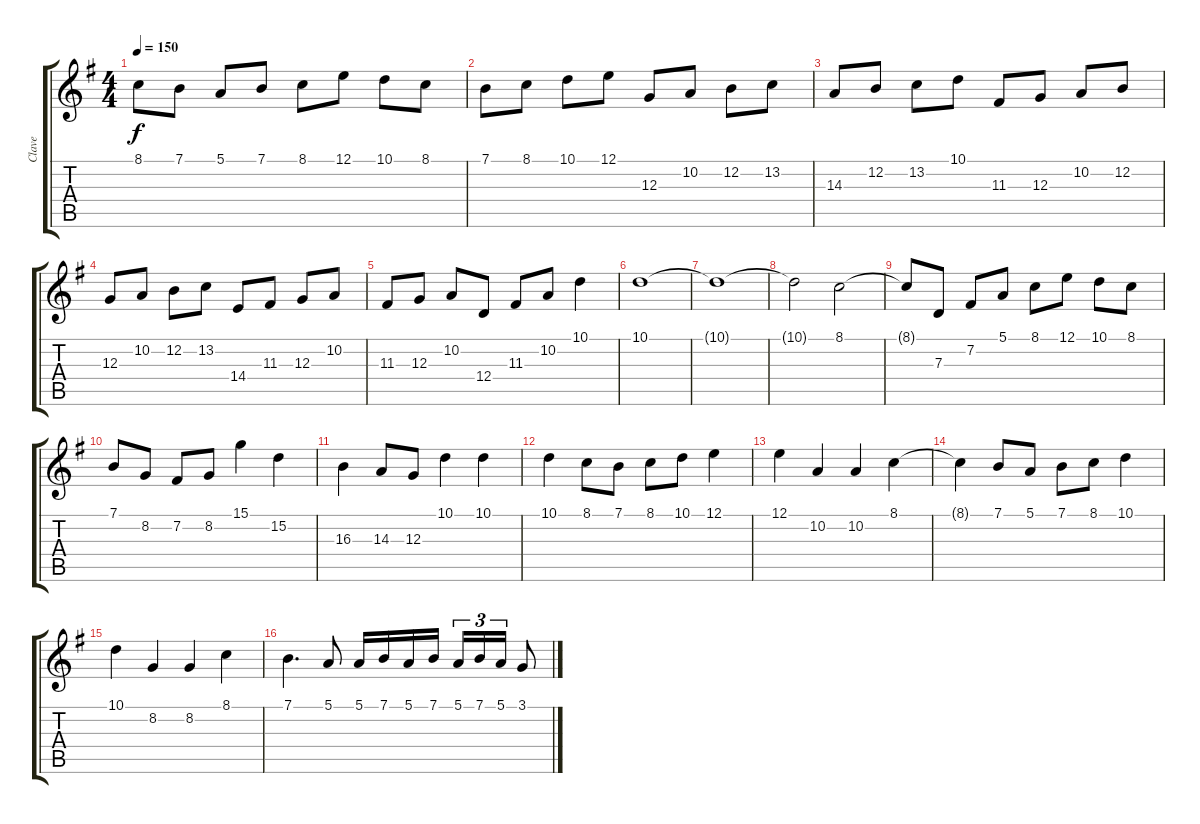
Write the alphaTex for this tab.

\track ("Clave" "Clave") {instrument harpsichord}
\staff {score tabs}
\tuning (E4 B3 G3 D3 A2 E2) {hide}
\ts (4 4)
\tempo 150
\clef g2
\ks g
8.1{t}.8{dy f} 7.1.8 5.1.8 7.1.8 8.1.8 12.1.8 10.1.8 8.1.8 |
7.1.8 8.1.8 10.1.8 12.1.8 12.3.8 10.2.8 12.2.8 13.2.8 |
14.3.8 12.2.8 13.2.8 10.1.8 11.3.8 12.3.8 10.2.8 12.2.8 |
12.3.8 10.2.8 12.2.8 13.2.8 14.4.8 11.3.8 12.3.8 10.2.8 |
11.3.8 12.3.8 10.2.8 12.4.8 11.3.8 10.2.8 10.1.4 |
10.1.1 |
10.1{t}.1 |
10.1{t}.2 8.1.2 |
8.1{t}.8 7.3.8 7.2.8 5.1.8 8.1.8 12.1.8 10.1.8 8.1.8 |
7.1.8 8.2.8 7.2.8 8.2.8 15.1.4 15.2.4 |
16.3.4 14.3.8 12.3.8 10.1.4 10.1.4 |
10.1.4 8.1.8 7.1.8 8.1.8 10.1.8 12.1.4 |
12.1.4 10.2.4 10.2.4 8.1.4 |
8.1{t}.4 7.1.8 5.1.8 7.1.8 8.1.8 10.1.4 |
10.1.4 8.2.4 8.2.4 8.1.4 |
7.1.4{d} 5.1.8 5.1.16 7.1.16 5.1.16 7.1.16 5.1.16{tu (3 2)} 7.1.16{tu (3 2)} 5.1.16{tu (3 2)} 3.1.8
